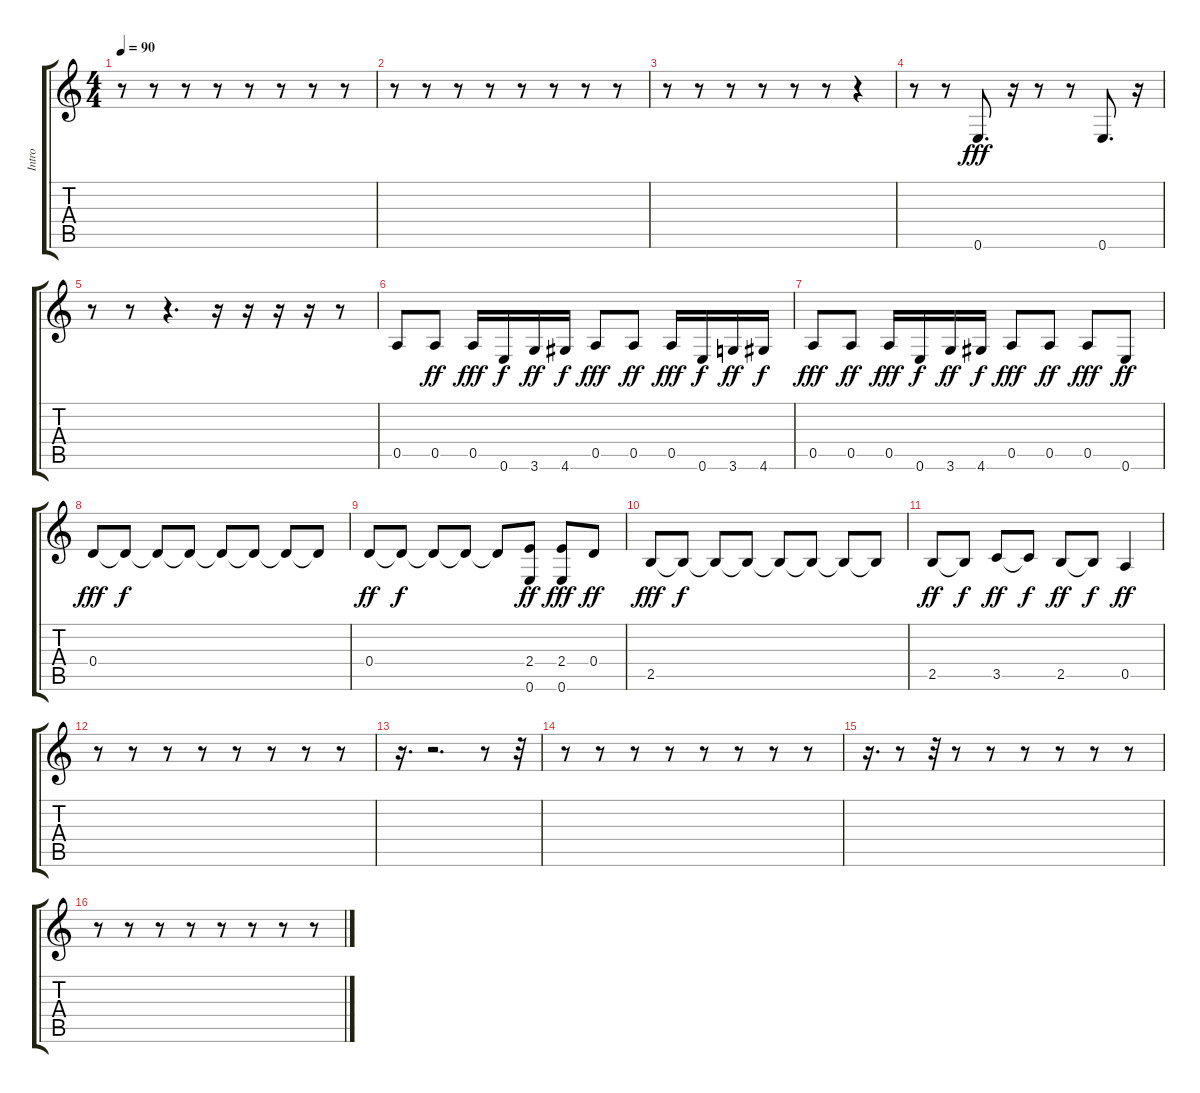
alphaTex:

\track ("Intro" "Intro") {instrument electricbassfinger}
\staff {score tabs}
\tuning (E4 B3 G3 D3 A2 E2) {hide}
\ts (4 4)
\tempo 90
\clef g2
\ks c
r.8{dy ff} r.8 r.8 r.8 r.8 r.8 r.8 r.8 |
r.8 r.8 r.8 r.8 r.8 r.8 r.8 r.8 |
r.8 r.8 r.8 r.8 r.8 r.8 r.4 |
r.8 r.8 0.6.8{d dy fff} r.16 r.8 r.8 0.6.8{d} r.16 |
r.8 r.8 r.4{d} r.16 r.16 r.16 r.16 r.8 |
0.5.8 0.5.8{dy ff} 0.5.16{dy fff} 0.6.16{dy f} 3.6.16{dy ff} 4.6.16{dy f} 0.5.8{dy fff} 0.5.8{dy ff} 0.5.16{dy fff} 0.6.16{dy f} 3.6.16{dy ff} 4.6.16{dy f} |
0.5.8{dy fff} 0.5.8{dy ff} 0.5.16{dy fff} 0.6.16{dy f} 3.6.16{dy ff} 4.6.16{dy f} 0.5.8{dy fff} 0.5.8{dy ff} 0.5.8{dy fff} 0.6.8{dy ff} |
0.4.8{dy fff} 0.4{t}.8{dy f} 0.4{t}.8 0.4{t}.8 0.4{t}.8 0.4{t}.8 0.4{t}.8 0.4{t}.8 |
0.4.8{dy ff} 0.4{t}.8{dy f} 0.4{t}.8 0.4{t}.8 0.4{t}.8 (2.4 0.6).8{dy ff} (2.4 0.6).8{dy fff} 0.4.8{dy ff} |
2.5.8{dy fff} 2.5{t}.8{dy f} 2.5{t}.8 2.5{t}.8 2.5{t}.8 2.5{t}.8 2.5{t}.8 2.5{t}.8 |
2.5.8{dy ff} 2.5{t}.8{dy f} 3.5.8{dy ff} 3.5{t}.8{dy f} 2.5.8{dy ff} 2.5{t}.8{dy f} 0.5.4{dy ff} |
r.8 r.8 r.8 r.8 r.8 r.8 r.8 r.8 |
r.16{d} r.2{d} r.8 r.32 |
r.8 r.8 r.8 r.8 r.8 r.8 r.8 r.8 |
r.16{d} r.8 r.32 r.8 r.8 r.8 r.8 r.8 r.8 |
r.8 r.8 r.8 r.8 r.8 r.8 r.8 r.8
